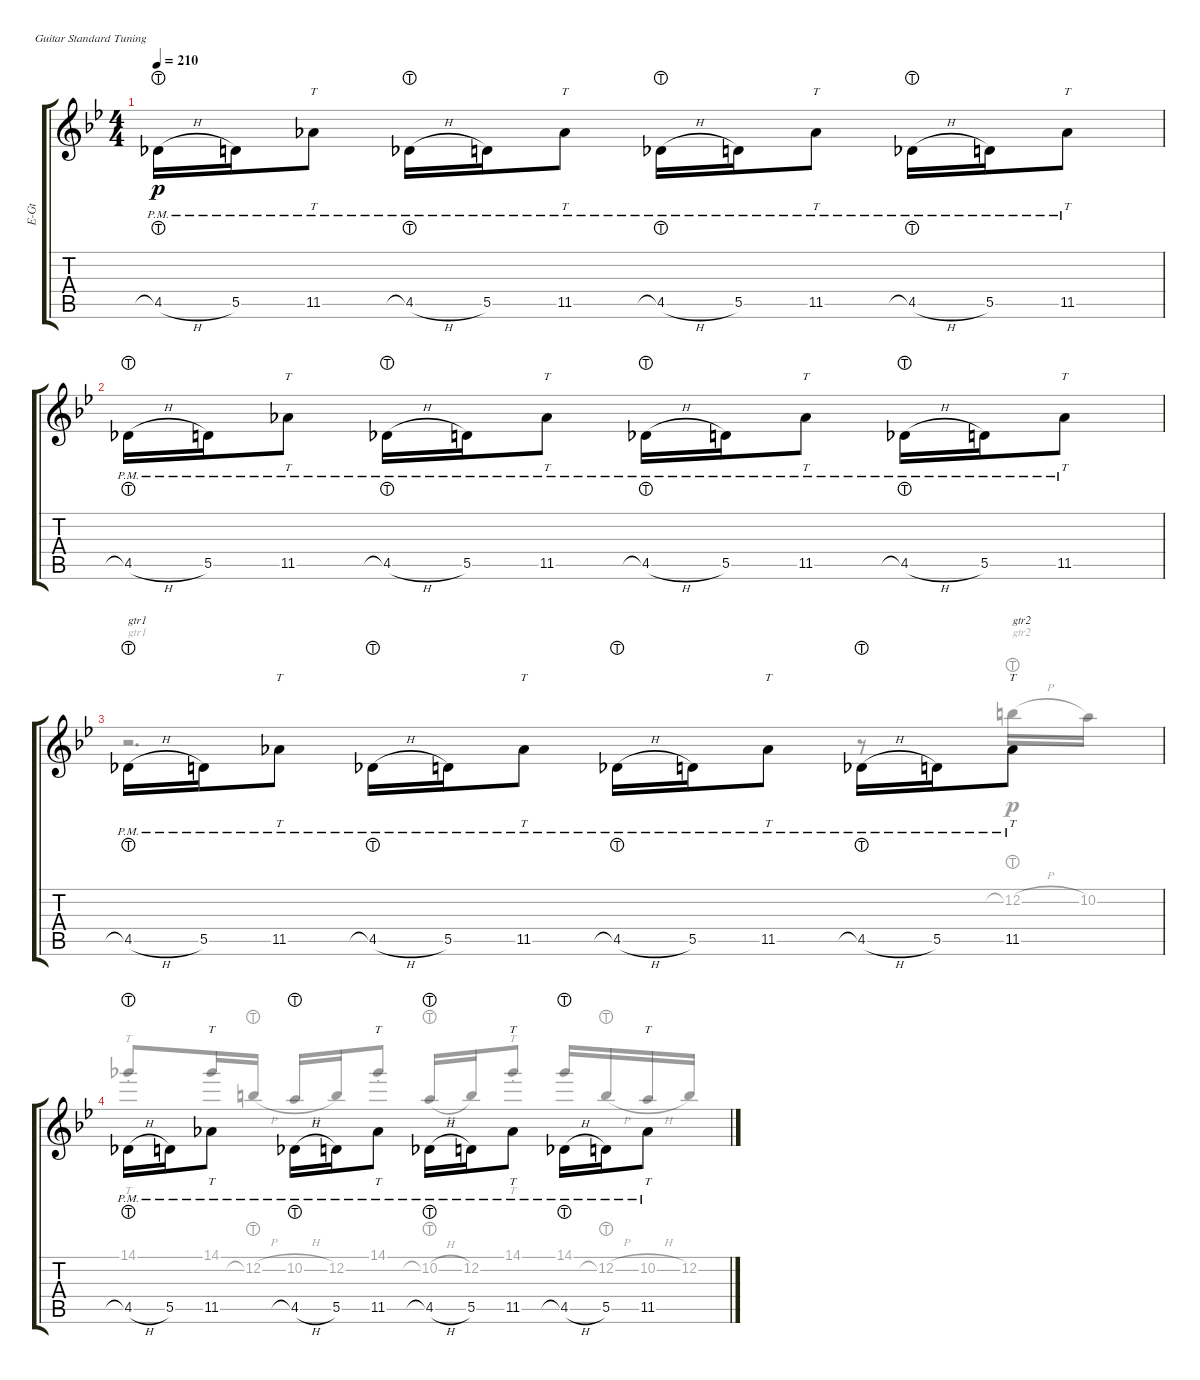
\defaultSystemsLayout 4
\bracketExtendMode groupsimilarinstruments
\otherSystemsTrackNameOrientation horizontal
\track ("Electric Guitar" "E-Gt") {instrument distortionguitar}
\staff {score tabs}
\tuning (E4 B3 G3 D3 A2 E2)
\voice
\ts (4 4)
\tempo 210
\clef g2
\ks gminor
4.5{h lht pm acc b}.16{dy p instrument distortionguitar beam Down} 5.5{pm acc forcenatural}.16{beam Down} 11.5{pm acc b}.8{tt beam Down} 4.5{h lht pm acc b}.16{beam Down} 5.5{pm acc forcenatural}.16{beam Down} 11.5{pm acc b}.8{tt beam Down} 4.5{h lht pm acc b}.16{beam Down} 5.5{pm acc forcenatural}.16{beam Down} 11.5{pm acc b}.8{tt beam Down} 4.5{h lht pm acc b}.16{beam Down} 5.5{pm acc forcenatural}.16{beam Down} 11.5{pm acc b}.8{tt beam Down} |
4.5{h lht pm acc b}.16{beam Down} 5.5{pm acc forcenatural}.16{beam Down} 11.5{pm acc b}.8{tt beam Down} 4.5{h lht pm acc b}.16{beam Down} 5.5{pm acc forcenatural}.16{beam Down} 11.5{pm acc b}.8{tt beam Down} 4.5{h lht pm acc b}.16{beam Down} 5.5{pm acc forcenatural}.16{beam Down} 11.5{pm acc b}.8{tt beam Down} 4.5{h lht pm acc b}.16{beam Down} 5.5{pm acc forcenatural}.16{beam Down} 11.5{pm acc b}.8{tt beam Down} |
4.5{h lht pm acc b}.16{txt "gtr1" beam Down} 5.5{pm acc forcenatural}.16{beam Down} 11.5{pm acc b}.8{tt beam Down} 4.5{h lht pm acc b}.16{beam Down} 5.5{pm acc forcenatural}.16{beam Down} 11.5{pm acc b}.8{tt beam Down} 4.5{h lht pm acc b}.16{beam Down} 5.5{pm acc forcenatural}.16{beam Down} 11.5{pm acc b}.8{tt beam Down} 4.5{h lht pm acc b}.16{beam Down} 5.5{pm acc forcenatural}.16{beam Down} 11.5{pm acc b}.8{tt txt "gtr2" beam Down} |
4.5{h lht pm acc b}.16{beam Down} 5.5{pm acc forcenatural}.16{beam Down} 11.5{pm acc b}.8{tt beam Down} 4.5{h lht pm acc b}.16{beam Down} 5.5{pm acc forcenatural}.16{beam Down} 11.5{pm acc b}.8{tt beam Down} 4.5{h lht pm acc b}.16{beam Down} 5.5{pm acc forcenatural}.16{beam Down} 11.5{pm acc b}.8{tt beam Down} 4.5{h lht pm acc b}.16{beam Down} 5.5{pm acc forcenatural}.16{beam Down} 11.5{pm acc b}.8{tt beam Down}
\voice
\clef g2
\ottava regular
\simile none
\ks gminor
|
|
r.2{d txt "gtr1" beam Down} r.8{beam Down} 12.2{h lht acc forcenatural}.16{txt "gtr2" beam Up} 10.2{acc forcenatural}.16{beam Up} |
14.1{st acc b}.8{tt beam Up} 14.1{acc b}.16{beam Up} 12.2{h lht acc forcenatural}.16{beam Up} 10.2{h acc forcenatural}.16{beam Up} 12.2{acc forcenatural}.16{beam Up} 14.1{st acc b}.8{beam Up} 10.2{h lht acc forcenatural}.16{beam Up} 12.2{acc forcenatural}.16{beam Up} 14.1{st acc b}.8{tt beam Up} 14.1{acc b}.16{beam Up} 12.2{h lht acc forcenatural}.16{beam Up} 10.2{h acc forcenatural}.16{beam Up} 12.2{acc forcenatural}.16{beam Up}
